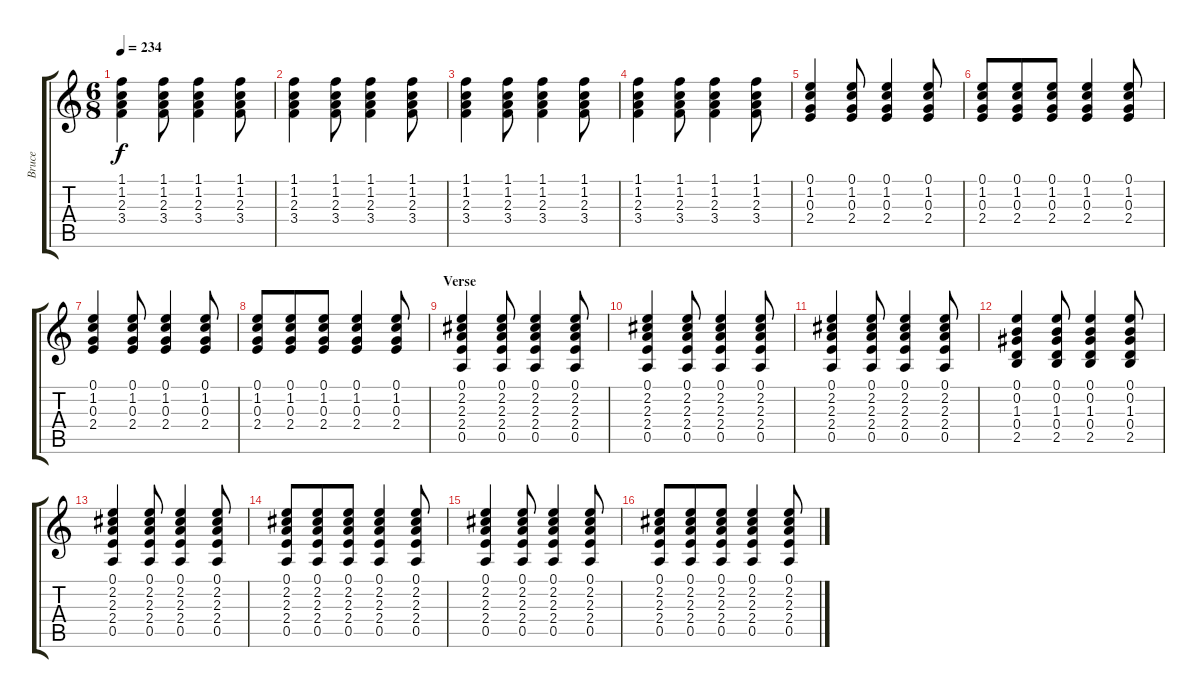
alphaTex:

\track ("Bruce" "Bruce") {instrument acousticguitarsteel}
\staff {score tabs}
\tuning (E4 B3 G3 D3 A2 E2) {hide}
\ts (6 8)
\tempo 234
\clef g2
\ks c
(1.1 1.2 2.3 3.4).4{dy f} (1.1 1.2 2.3 3.4).8 (1.1 1.2 2.3 3.4).4 (1.1 1.2 2.3 3.4).8 |
(1.1 1.2 2.3 3.4).4 (1.1 1.2 2.3 3.4).8 (1.1 1.2 2.3 3.4).4 (1.1 1.2 2.3 3.4).8 |
(1.1 1.2 2.3 3.4).4 (1.1 1.2 2.3 3.4).8 (1.1 1.2 2.3 3.4).4 (1.1 1.2 2.3 3.4).8 |
(1.1 1.2 2.3 3.4).4 (1.1 1.2 2.3 3.4).8 (1.1 1.2 2.3 3.4).4 (1.1 1.2 2.3 3.4).8 |
(0.1 1.2 0.3 2.4).4 (0.1 1.2 0.3 2.4).8 (0.1 1.2 0.3 2.4).4 (0.1 1.2 0.3 2.4).8 |
(0.1 1.2 0.3 2.4).8 (0.1 1.2 0.3 2.4).8 (0.1 1.2 0.3 2.4).8 (0.1 1.2 0.3 2.4).4 (0.1 1.2 0.3 2.4).8 |
(0.1 1.2 0.3 2.4).4 (0.1 1.2 0.3 2.4).8 (0.1 1.2 0.3 2.4).4 (0.1 1.2 0.3 2.4).8 |
(0.1 1.2 0.3 2.4).8 (0.1 1.2 0.3 2.4).8 (0.1 1.2 0.3 2.4).8 (0.1 1.2 0.3 2.4).4 (0.1 1.2 0.3 2.4).8 |
\section ("" "Verse")
(0.1 2.2 2.3 2.4 0.5).4 (0.1 2.2 2.3 2.4 0.5).8 (0.1 2.2 2.3 2.4 0.5).4 (0.1 2.2 2.3 2.4 0.5).8 |
(0.1 2.2 2.3 2.4 0.5).4 (0.1 2.2 2.3 2.4 0.5).8 (0.1 2.2 2.3 2.4 0.5).4 (0.1 2.2 2.3 2.4 0.5).8 |
(0.1 2.2 2.3 2.4 0.5).4 (0.1 2.2 2.3 2.4 0.5).8 (0.1 2.2 2.3 2.4 0.5).4 (0.1 2.2 2.3 2.4 0.5).8 |
(0.1 0.2 1.3 0.4 2.5).4 (0.1 0.2 1.3 0.4 2.5).8 (0.1 0.2 1.3 0.4 2.5).4 (0.1 0.2 1.3 0.4 2.5).8 |
(0.1 2.2 2.3 2.4 0.5).4 (0.1 2.2 2.3 2.4 0.5).8 (0.1 2.2 2.3 2.4 0.5).4 (0.1 2.2 2.3 2.4 0.5).8 |
(0.1 2.2 2.3 2.4 0.5).8 (0.1 2.2 2.3 2.4 0.5).8 (0.1 2.2 2.3 2.4 0.5).8 (0.1 2.2 2.3 2.4 0.5).4 (0.1 2.2 2.3 2.4 0.5).8 |
(0.1 2.2 2.3 2.4 0.5).4 (0.1 2.2 2.3 2.4 0.5).8 (0.1 2.2 2.3 2.4 0.5).4 (0.1 2.2 2.3 2.4 0.5).8 |
(0.1 2.2 2.3 2.4 0.5).8 (0.1 2.2 2.3 2.4 0.5).8 (0.1 2.2 2.3 2.4 0.5).8 (0.1 2.2 2.3 2.4 0.5).4 (0.1 2.2 2.3 2.4 0.5).8
